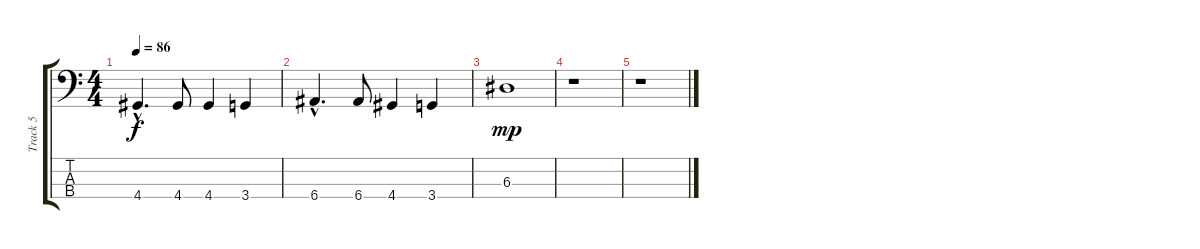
\track ("Track 5" "Track 5") {instrument electricbassfinger}
\staff {score tabs}
\tuning (G2 D2 A1 E1) {hide}
\ts (4 4)
\tempo 86
\clef f4
\ks c
4.4{hac}.4{d dy f} 4.4.8 4.4.4 3.4.4 |
6.4{hac}.4{d} 6.4.8 4.4.4 3.4.4 |
6.3.1{dy mp} |
r.1 |
r.1
